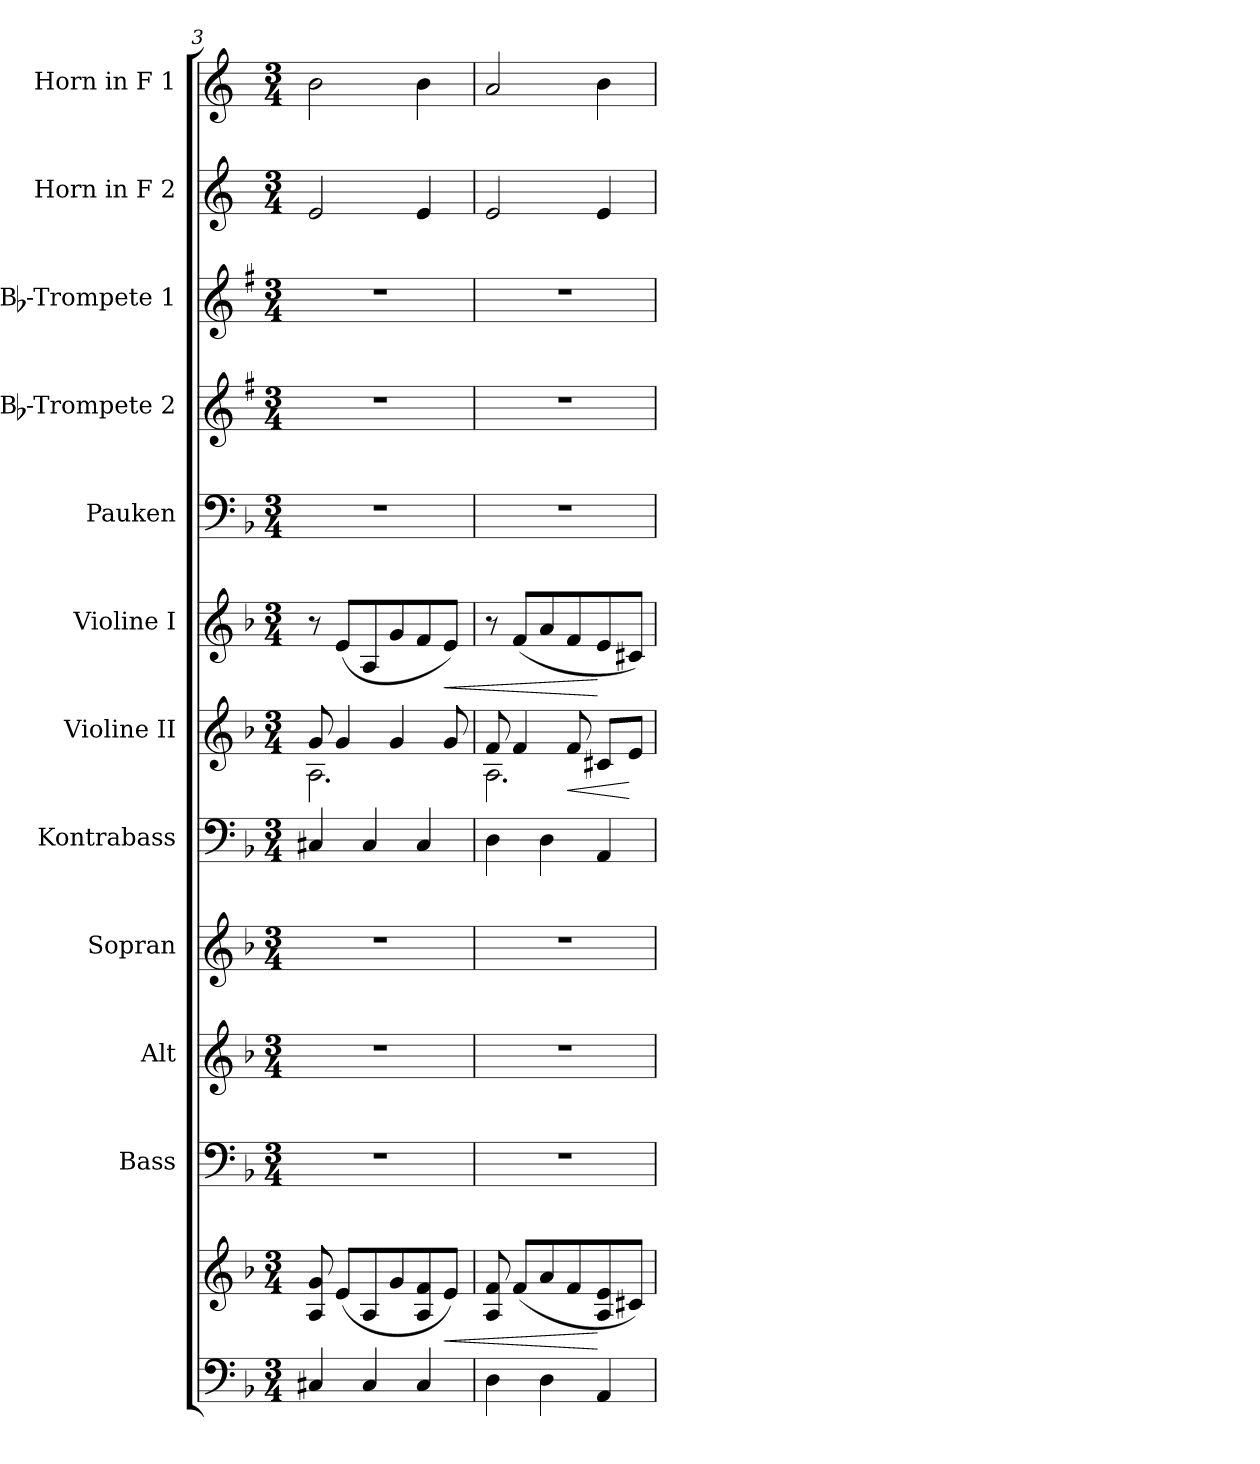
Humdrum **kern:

**kern	**kern	**dynam	**kern	**kern	**kern	**kern	**kern	**dynam	**kern	**dynam	**kern	**kern	**kern	**kern	**kern
*part12	*part12	*part12	*part11	*part10	*part9	*part8	*part7	*part7	*part6	*part6	*part5	*part4	*part3	*part2	*part1
*staff13	*staff12	*staff12/13	*staff11	*staff10	*staff9	*staff8	*staff7	*staff7	*staff6	*staff6	*staff5	*staff4	*staff3	*staff2	*staff1
*	*	*	*I"Bass	*I"Alt	*I"Sopran	*I"Kontrabass	*I"Violine II	*	*I"Violine I	*	*I"Pauken	*I"Bb-Trompete 2	*I"Bb-Trompete 1	*I"Horn in F 2	*I"Horn in F 1
*	*	*	*I'B.	*I'A.	*I'S.	*I'Kb.	*I'Vl. II	*	*I'Vl. I	*	*I'Pk.	*I'Bb Trp. 2	*I'Bb Trp. 1	*	*
*clefF4	*clefG2	*	*clefF4	*clefG2	*clefG2	*clefF4	*clefG2	*	*clefG2	*	*clefF4	*clefG2	*clefG2	*clefG2	*clefG2
*	*	*	*	*	*	*ITrd7c12	*	*	*	*	*	*ITrd1c2	*ITrd1c2	*ITrd4c7	*ITrd4c7
*k[b-]	*k[b-]	*	*k[b-]	*k[b-]	*k[b-]	*k[b-]	*k[b-]	*	*k[b-]	*	*k[b-]	*k[b-]	*k[b-]	*k[b-]	*k[b-]
*F:	*F:	*	*F:	*F:	*F:	*F:	*F:	*	*F:	*	*F:	*F:	*F:	*F:	*F:
*M3/4	*M3/4	*	*M3/4	*M3/4	*M3/4	*M3/4	*M3/4	*	*M3/4	*	*M3/4	*M3/4	*M3/4	*M3/4	*M3/4
=3	=3	=3	=3	=3	=3	=3	=3	=3	=3	=3	=3	=3	=3	=3	=3
*	*	*	*	*	*	*	*^	*	*	*	*	*	*	*	*
4C#X/	8A/ 8g/	.	2.r	2.r	2.r	4CC#X/	8g/	2.A\	.	8r	.	2.r	2.r	2.r	2A/	2e\
.	(<8e/L	.	.	.	.	.	4g/	.	.	(<8e/L	.	.	.	.	.	.
4C#/	8A/	.	.	.	.	4CC#/	.	.	.	8A/	.	.	.	.	.	.
.	8g/	.	.	.	.	.	4g/	.	.	8g/	.	.	.	.	.	.
4C#/	8A/ 8f/	.	.	.	.	4CC#/	.	.	.	8f/	.	.	.	.	4A/	4e\
!	!	!LO:HP:b	!	!	!	!	!	!	!	!	!LO:HP:b	!	!	!	!	!
.	8e/J)	<	.	.	.	.	8g/	.	.	8e/J)	<	.	.	.	.	.
=4	=4	=4	=4	=4	=4	=4	=4	=4	=4	=4	=4	=4	=4	=4	=4	=4
4D\	8A/ 8f/	.	2.r	2.r	2.r	4DD\	8f/	2.A\	.	8r	.	2.r	2.r	2.r	2A/	2d/
.	(<8f/L	.	.	.	.	.	4f/	.	.	(<8f/L	.	.	.	.	.	.
4D\	8a/	.	.	.	.	4DD\	.	.	.	8a/	.	.	.	.	.	.
!	!	!	!	!	!	!	!	!	!LO:HP:b	!	!	!	!	!	!	!
.	8f/	.	.	.	.	.	8f/	.	<	8f/	.	.	.	.	.	.
4AA/	8A/ 8e/	[	.	.	.	4AAA/	8c#X/L	.	.	8e/	[	.	.	.	4A/	4e\
.	8c#X/J)	.	.	.	.	.	8e/J	.	[	8c#X/J)	.	.	.	.	.	.
*	*	*	*	*	*	*	*v	*v	*	*	*	*	*	*	*	*
=	=	=	=	=	=	=	=	=	=	=	=	=	=	=	=
*-	*-	*-	*-	*-	*-	*-	*-	*-	*-	*-	*-	*-	*-	*-	*-
